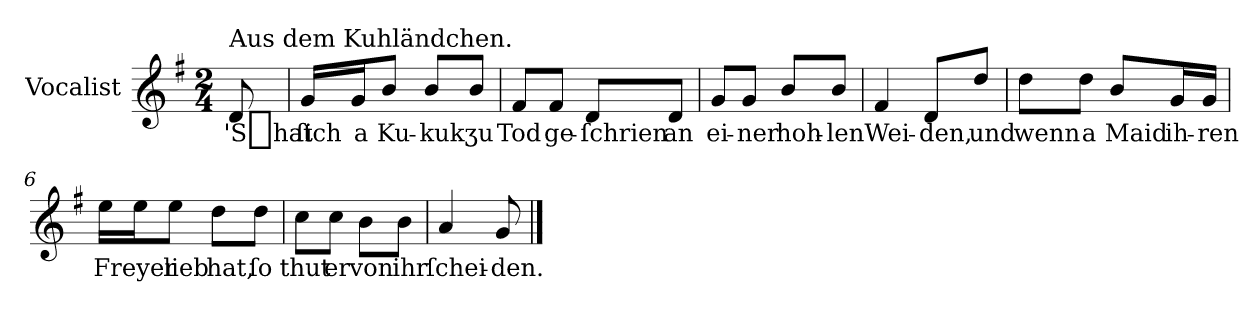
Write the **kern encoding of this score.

**kern	**text
*part1	*part1
*staff1	*staff1
*I"Vocalist	*
*k[f#]	*
*G:	*
*M2/4	*
=	=
!LO:TX:a:t=Aus dem Kuhländchen.	!
8d	'S_hat
=1	=1
16gLL	ſich
16gJ	a
8b/J	Ku-
8b/L	-kuk
8b/J	ʒu
=2	=2
8f#L	Tod
8f#J	ge-
8dL	-ſchrien
8dJ	an
=3	=3
8gL	ei-
8gJ	-ner
8b/L	hoh-
8b/J	-len
=4	=4
4f#	Wei-
8dL	-den,
8ddJ	und
=5	=5
8ddL	wenn
8ddJ	a
8b/L	Maid
16gL	ih-
16gJJ	-ren
=6	=6
16eeLL	Freyer
16eeJ	.
8eeJ	lieb
8ddL	hat,
8ddJ	ſo
=7	=7
8ccL	thut
8ccJ	er
8bL	von
8bJ	ihr
=8	=8
4a	ſchei-
8g	-den.
==	==
*-	*-
